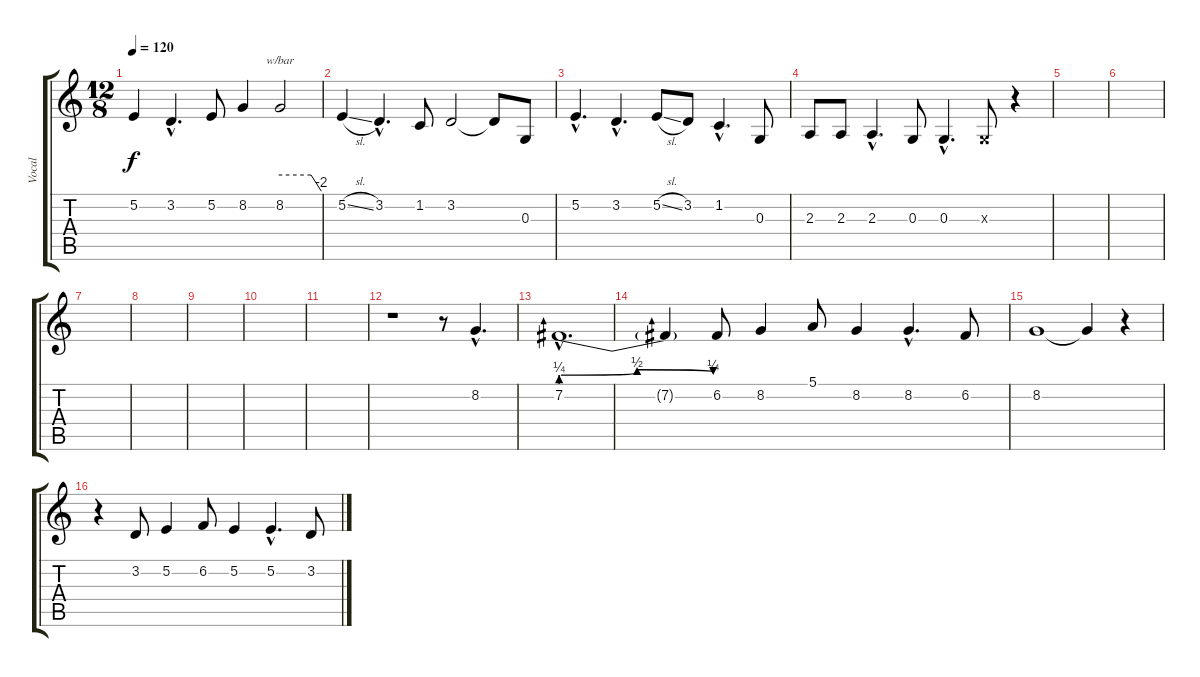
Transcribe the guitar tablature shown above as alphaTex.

\track ("Vocal" "Vocal") {instrument lead6voice}
\staff {score tabs}
\tuning (E4 B3 G3 D3 A2 E2) {hide}
\ts (12 8)
\tempo 120
\clef g2
\ks c
5.2.4{dy f} 3.2{hac}.4{d} 5.2.8 8.2.4 8.2.2{tbe (custom default 0 0 45 0 60 -8)} |
5.2{sl}.4 3.2{hac}.4{d} 1.2.8 3.2.2 3.2{t}.8 0.3.8 |
5.2{hac}.4{d} 3.2{hac}.4{d} 5.2{sl}.8 3.2.8 1.2{hac}.4{d} 0.3.8 |
2.3.8 2.3.8 2.3{hac}.4{d} 0.3.8 0.3{hac}.4{d} 0.3{x}.8 r.4 |
|
|
|
|
|
|
|
r.1 r.8 8.2{hac}.4{d} |
7.2{be (bendrelease 0 1 5 2 39 2 60 1) hac}.1{d} |
7.2{t}.4 6.2.8 8.2.4 5.1.8 8.2.4 8.2{hac}.4{d} 6.2.8 |
8.2.1 8.2{t}.4 r.4 |
r.4 3.2.8 5.2.4 6.2.8 5.2.4 5.2{hac}.4{d} 3.2.8
